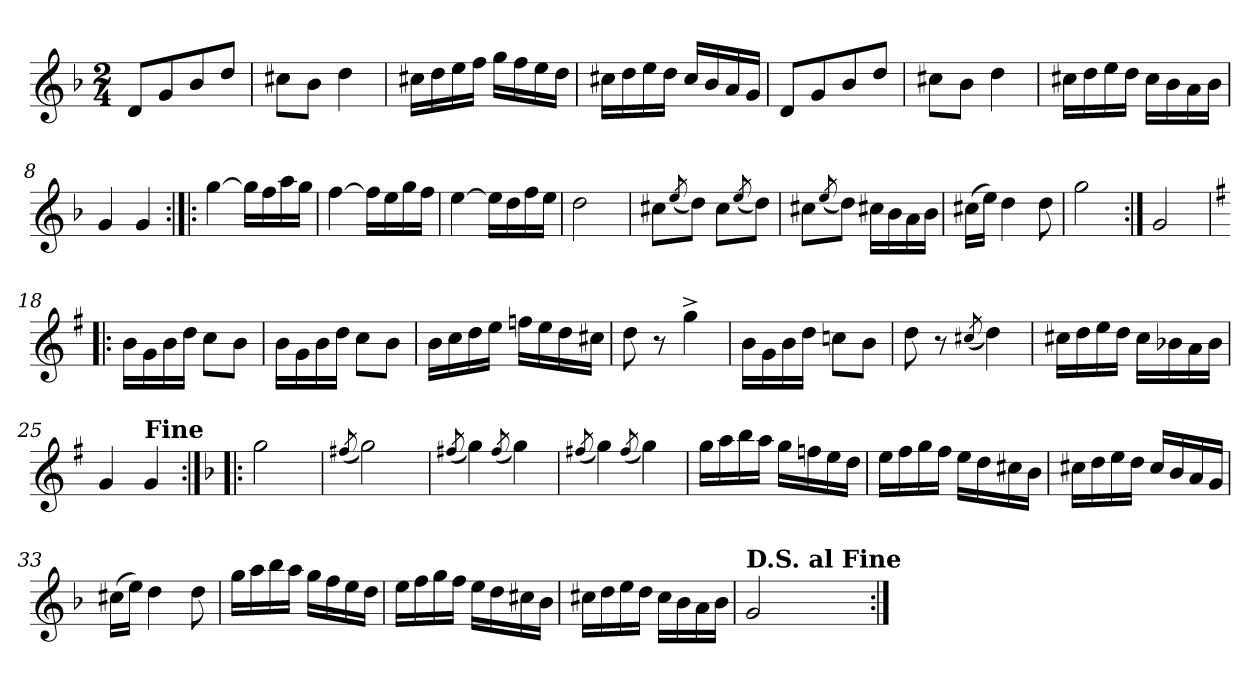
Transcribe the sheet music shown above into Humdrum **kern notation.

**kern
*part1
*staff1
*clefG2
*k[b-]
*M2/4
=1
8dL
8g
8b-
8ddJ
=2
8cc#XL
8b-J
4dd
=3
16cc#XLL
16dd
16ee
16ffJJ
16ggLL
16ff
16ee
16ddJJ
=4
16cc#XLL
16dd
16ee
16ddJJ
16cc#LL
16b-
16a
16gJJ
=5
8dL
8g
8b-
8ddJ
=6
8cc#XL
8b-J
4dd
=7
16cc#XLL
16dd
16ee
16ddJJ
16cc#LL
16b-
16a
16b-JJ
=8
4g
4g
=9:|!|:
[4gg
16ggLL]
16ff
16aa
16ggJJ
=10
[4ff
16ffLL]
16ee
16gg
16ffJJ
=11
[4ee
16eeLL]
16dd
16ff
16eeJJ
=12
2dd
=13
8cc#XL
(>8qee/
8ddJ)
8cc#L
(>8qee/
8ddJ)
=14
8cc#XL
(>8qee/
8ddJ)
16cc#XLL
16b-
16a
16b-JJ
=15
(>16cc#XLL
16eeJJ)
4dd
8dd
=16
2gg
=17:|!
2g
=18!|:
*k[f#]
16bLL
16g
16b
16ddJJ
8ccL
8bJ
=19
16bLL
16g
16b
16ddJJ
8ccL
8bJ
=20
16bLL
16cc
16dd
16eeJJ
16ffnLL
16ee
16dd
16cc#XJJ
=21
8dd
8r
4gg^
=22
16bLL
16g
16b
16ddJJ
8ccnL
8bJ
=23
8dd
8r
(>8qcc#X/
4dd)
=24
16cc#XLL
16dd
16ee
16ddJJ
16cc#LL
16b-X
16a
16b-JJ
=25
4g
!LO:TX:a:B:t=Fine
4g
=26:|!|:
*k[b-]
2gg
=27
(>8qff#X/
2gg)
=28
(>8qff#X/
4gg)
(>8qff#/
4gg)
=29
(>8qff#X/
4gg)
(>8qff#/
4gg)
=30
16ggLL
16aa
16bb-
16aaJJ
16ggLL
16ffn
16ee
16ddJJ
=31
16eeLL
16ff
16gg
16ffJJ
16eeLL
16dd
16cc#X
16b-JJ
=32
16cc#XLL
16dd
16ee
16ddJJ
16cc#LL
16b-
16a
16gJJ
=33
(>16cc#XLL
16eeJJ)
4dd
8dd
=34
16ggLL
16aa
16bb-
16aaJJ
16ggLL
16ff
16ee
16ddJJ
=35
16eeLL
16ff
16gg
16ffJJ
16eeLL
16dd
16cc#X
16b-JJ
=36
16cc#XLL
16dd
16ee
16ddJJ
16cc#LL
16b-
16a
16b-JJ
=37
!LO:TX:a:B:t=D.S. al Fine
2g
=:|!
*-
